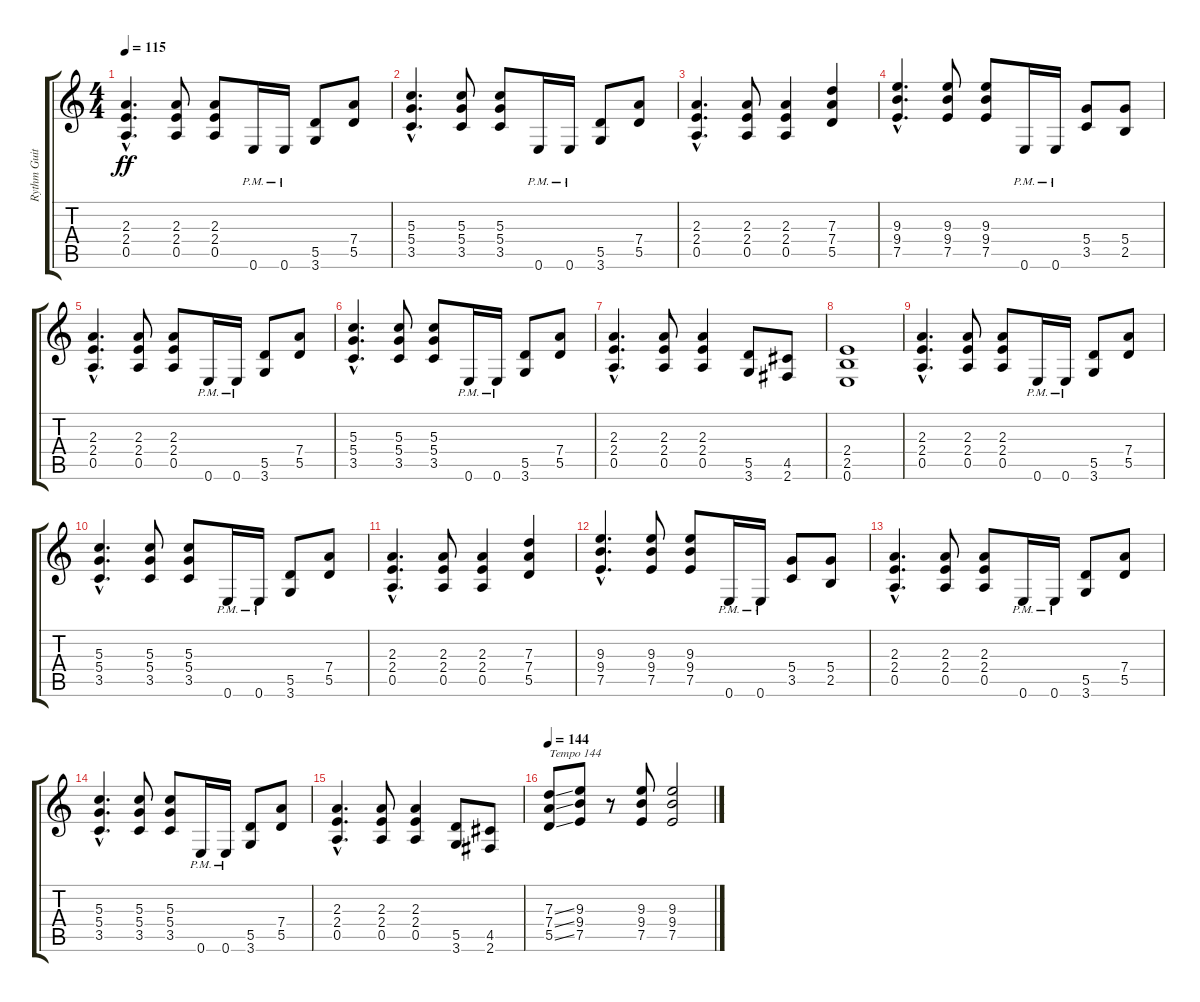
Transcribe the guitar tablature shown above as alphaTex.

\track ("Rythm Guitar (Distortion) - Jaymz" "Rythm Guit") {instrument overdrivenguitar}
\staff {score tabs}
\tuning (E4 B3 G3 D3 A2 E2) {hide}
\ts (4 4)
\tempo 115
\clef g2
\ks c
(2.3{hac} 2.4{hac} 0.5{hac}).4{d dy ff} (2.3 2.4 0.5).8 (2.3 2.4 0.5).8 0.6{pm}.16 0.6{pm}.16 (5.5 3.6).8 (7.4 5.5).8 |
(5.3{hac} 5.4{hac} 3.5{hac}).4{d} (5.3 5.4 3.5).8 (5.3 5.4 3.5).8 0.6{pm}.16 0.6{pm}.16 (5.5 3.6).8 (7.4 5.5).8 |
(2.3{hac} 2.4{hac} 0.5{hac}).4{d} (2.3 2.4 0.5).8 (2.3 2.4 0.5).4 (7.3 7.4 5.5).4 |
(9.3{hac} 9.4{hac} 7.5{hac}).4{d} (9.3 9.4 7.5).8 (9.3 9.4 7.5).8 0.6{pm}.16 0.6{pm}.16 (5.4 3.5).8 (5.4 2.5).8 |
(2.3{hac} 2.4{hac} 0.5{hac}).4{d} (2.3 2.4 0.5).8 (2.3 2.4 0.5).8 0.6{pm}.16 0.6{pm}.16 (5.5 3.6).8 (7.4 5.5).8 |
(5.3{hac} 5.4{hac} 3.5{hac}).4{d} (5.3 5.4 3.5).8 (5.3 5.4 3.5).8 0.6{pm}.16 0.6{pm}.16 (5.5 3.6).8 (7.4 5.5).8 |
(2.3{hac} 2.4{hac} 0.5{hac}).4{d} (2.3 2.4 0.5).8 (2.3 2.4 0.5).4 (5.5 3.6).8 (4.5 2.6).8 |
(2.4 2.5 0.6).1 |
(2.3{hac} 2.4{hac} 0.5{hac}).4{d} (2.3 2.4 0.5).8 (2.3 2.4 0.5).8 0.6{pm}.16 0.6{pm}.16 (5.5 3.6).8 (7.4 5.5).8 |
(5.3{hac} 5.4{hac} 3.5{hac}).4{d} (5.3 5.4 3.5).8 (5.3 5.4 3.5).8 0.6{pm}.16 0.6{pm}.16 (5.5 3.6).8 (7.4 5.5).8 |
(2.3{hac} 2.4{hac} 0.5{hac}).4{d} (2.3 2.4 0.5).8 (2.3 2.4 0.5).4 (7.3 7.4 5.5).4 |
(9.3{hac} 9.4{hac} 7.5{hac}).4{d} (9.3 9.4 7.5).8 (9.3 9.4 7.5).8 0.6{pm}.16 0.6{pm}.16 (5.4 3.5).8 (5.4 2.5).8 |
(2.3{hac} 2.4{hac} 0.5{hac}).4{d} (2.3 2.4 0.5).8 (2.3 2.4 0.5).8 0.6{pm}.16 0.6{pm}.16 (5.5 3.6).8 (7.4 5.5).8 |
(5.3{hac} 5.4{hac} 3.5{hac}).4{d} (5.3 5.4 3.5).8 (5.3 5.4 3.5).8 0.6{pm}.16 0.6{pm}.16 (5.5 3.6).8 (7.4 5.5).8 |
(2.3{hac} 2.4{hac} 0.5{hac}).4{d} (2.3 2.4 0.5).8 (2.3 2.4 0.5).4 (5.5 3.6).8 (4.5 2.6).8 |
\tempo 144
(7.3{ss} 7.4{ss} 5.5{ss}).8{txt "Tempo 144"} (9.3 9.4 7.5).8 r.8 (9.3 9.4 7.5).8 (9.3 9.4 7.5).2
